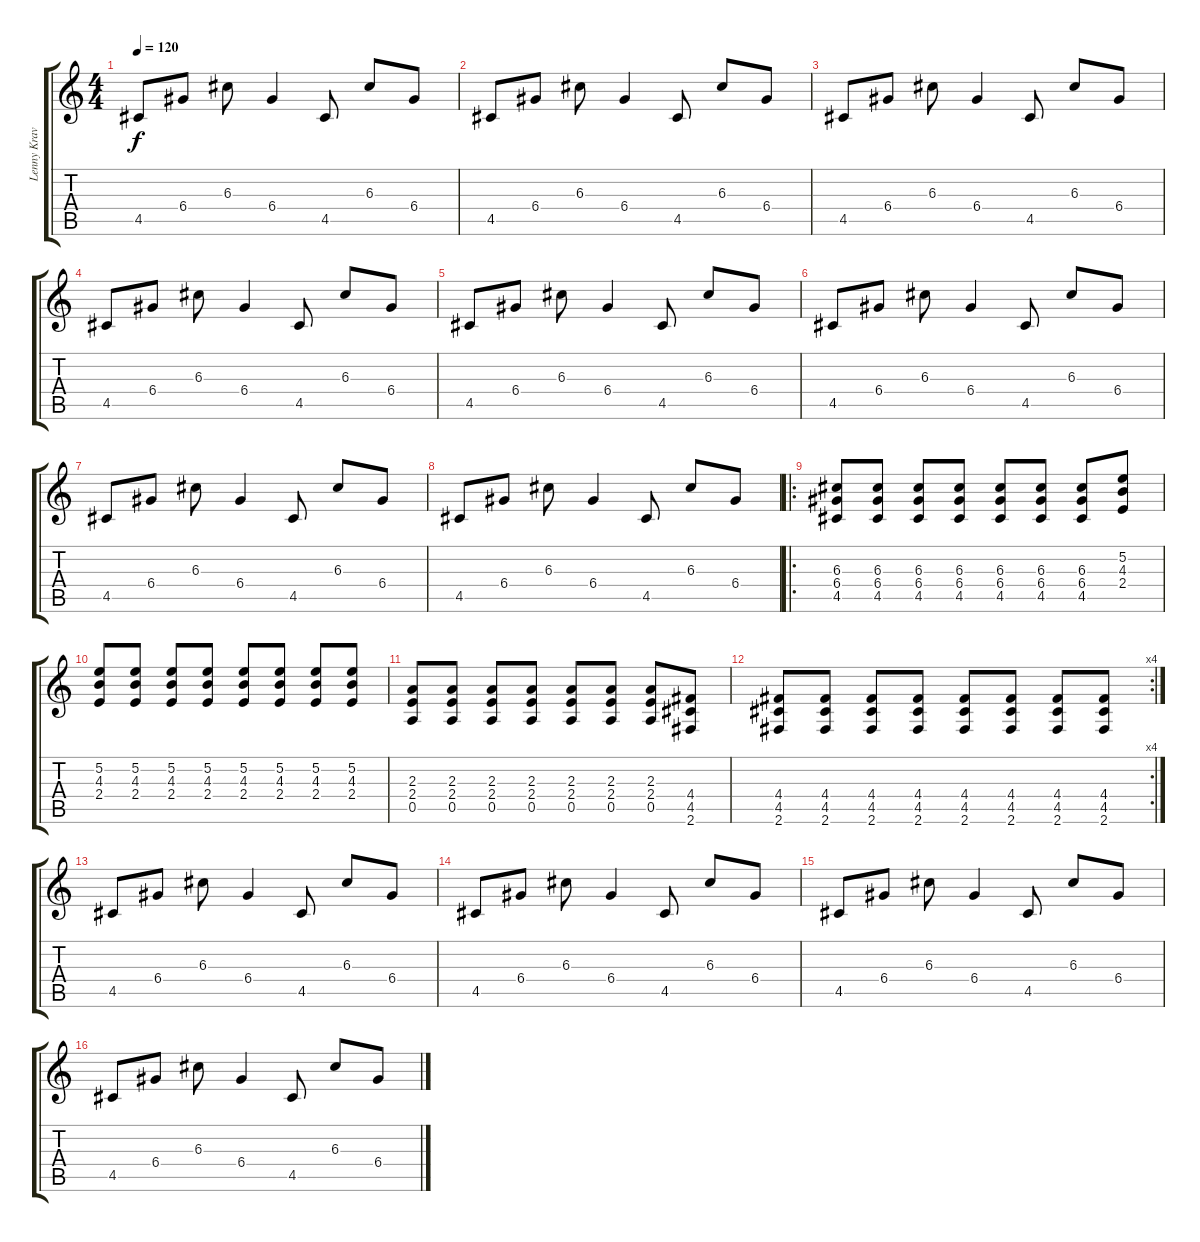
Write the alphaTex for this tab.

\track ("Lenny Kravitz" "Lenny Krav") {instrument overdrivenguitar}
\staff {score tabs}
\tuning (E4 B3 G3 D3 A2 E2) {hide}
\ts (4 4)
\tempo 120
\clef g2
\ks c
4.5.8{dy f} 6.4.8 6.3.8 6.4.4 4.5.8 6.3.8 6.4.8 |
4.5.8{volume 12 instrument acousticguitarsteel} 6.4.8 6.3.8 6.4.4 4.5.8 6.3.8 6.4.8 |
4.5.8 6.4.8 6.3.8 6.4.4 4.5.8 6.3.8 6.4.8 |
4.5.8 6.4.8 6.3.8 6.4.4 4.5.8 6.3.8 6.4.8 |
4.5.8 6.4.8 6.3.8 6.4.4 4.5.8 6.3.8 6.4.8 |
4.5.8{volume 12 instrument acousticguitarsteel} 6.4.8 6.3.8 6.4.4 4.5.8 6.3.8 6.4.8 |
4.5.8 6.4.8 6.3.8 6.4.4 4.5.8 6.3.8 6.4.8 |
4.5.8 6.4.8 6.3.8 6.4.4 4.5.8 6.3.8 6.4.8 |
\ro
(6.3 6.4 4.5).8{instrument overdrivenguitar} (6.3 6.4 4.5).8 (6.3 6.4 4.5).8 (6.3 6.4 4.5).8 (6.3 6.4 4.5).8 (6.3 6.4 4.5).8 (6.3 6.4 4.5).8 (5.2 4.3 2.4).8 |
(5.2 4.3 2.4).8 (5.2 4.3 2.4).8 (5.2 4.3 2.4).8 (5.2 4.3 2.4).8 (5.2 4.3 2.4).8 (5.2 4.3 2.4).8 (5.2 4.3 2.4).8 (5.2 4.3 2.4).8 |
(2.3 2.4 0.5).8 (2.3 2.4 0.5).8 (2.3 2.4 0.5).8 (2.3 2.4 0.5).8 (2.3 2.4 0.5).8 (2.3 2.4 0.5).8 (2.3 2.4 0.5).8 (4.4 4.5 2.6).8 |
\rc 4
(4.4 4.5 2.6).8 (4.4 4.5 2.6).8 (4.4 4.5 2.6).8 (4.4 4.5 2.6).8 (4.4 4.5 2.6).8 (4.4 4.5 2.6).8 (4.4 4.5 2.6).8 (4.4 4.5 2.6).8 |
4.5.8{volume 12 instrument acousticguitarsteel} 6.4.8 6.3.8 6.4.4 4.5.8 6.3.8 6.4.8 |
4.5.8{instrument acousticguitarsteel} 6.4.8 6.3.8 6.4.4 4.5.8 6.3.8 6.4.8 |
4.5.8{instrument acousticguitarsteel} 6.4.8 6.3.8 6.4.4 4.5.8 6.3.8 6.4.8 |
4.5.8{instrument acousticguitarsteel} 6.4.8 6.3.8 6.4.4 4.5.8 6.3.8 6.4.8
